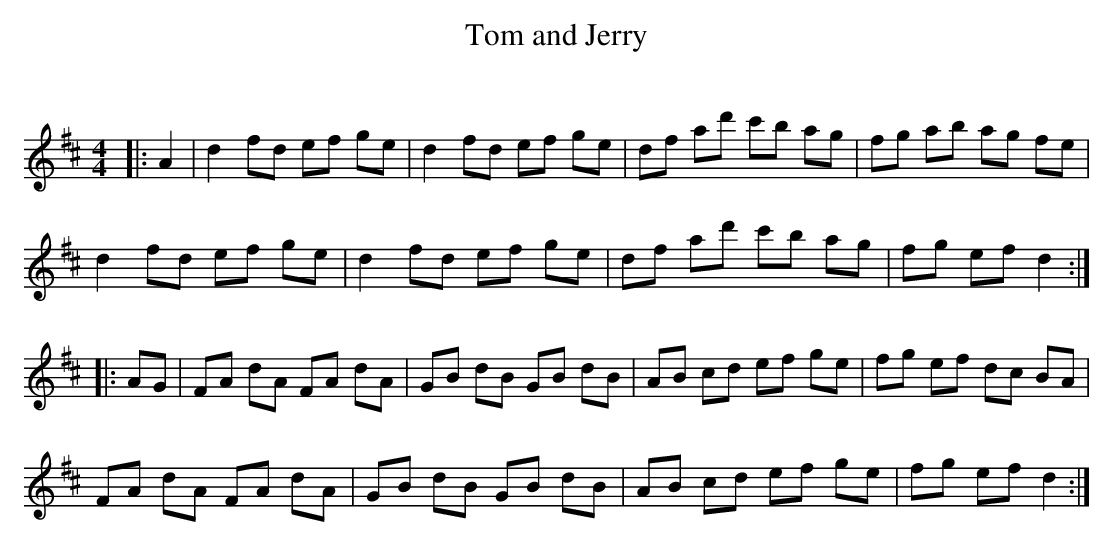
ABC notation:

X:1
T: Tom and Jerry
C:
Q: 232
K:D
M:4/4
L:1/8
|:A2|d2 fd ef ge|d2 fd ef ge|df ad' c'b ag|fg ab ag fe|
d2 fd ef ge|d2 fd ef ge|df ad' c'b ag|fg ef d2:|
|:AG|FA dA FA dA|GB dB GB dB|AB cd ef ge|fg ef dc BA|
FA dA FA dA|GB dB GB dB|AB cd ef ge|fg ef d2:|
